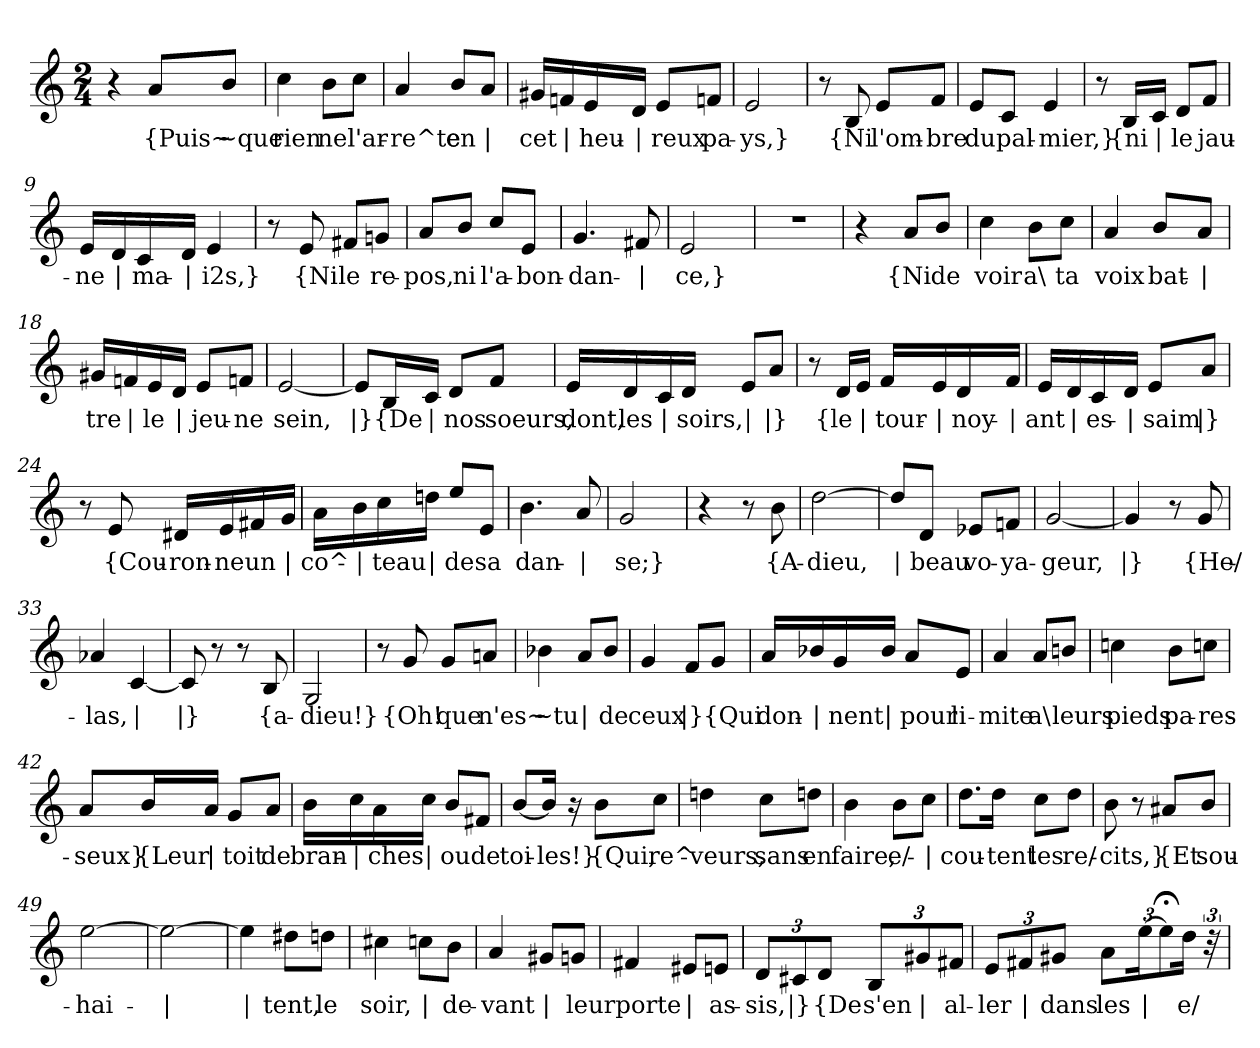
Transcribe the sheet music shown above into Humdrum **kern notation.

**kern	**text
*part1	*part1
*staff1	*staff1
*clefG2	*
*k[]	*
*M2/4	*
=1	=1
4r	.
!	!LO:LY:b
8a/L	{Puis~
!	!LO:LY:b
8b/J	~que
=2	=2
!	!LO:LY:b
4cc\	rien
!	!LO:LY:b
8b\L	ne
!	!LO:LY:b
8cc\J	l'ar-
=3	=3
!	!LO:LY:b
4a/	-re^te
!	!LO:LY:b
8b/L	en
!	!LO:LY:b
8a/J	|
=4	=4
!	!LO:LY:b
16g#X/LL	cet
!	!LO:LY:b
16fn/	|
!	!LO:LY:b
16e/	heu-
!	!LO:LY:b
16d/JJ	|
!	!LO:LY:b
8e/L	-reux
!	!LO:LY:b
8fn/J	pa-
=5	=5
!	!LO:LY:b
2e/	-ys,}
=6	=6
8r	.
!	!LO:LY:b
8B/	{Ni
!	!LO:LY:b
8e/L	l'om-
!	!LO:LY:b
8f/J	-bre
=7	=7
!	!LO:LY:b
8e/L	du
!	!LO:LY:b
8c/J	pal-
!	!LO:LY:b
4e/	-mier,}
!!LO:LB:g=z
=8	=8
8r	.
!	!LO:LY:b
16B/LL	{ni
!	!LO:LY:b
16c/JJ	|
!	!LO:LY:b
8d/L	le
!	!LO:LY:b
8f/J	jau-
=9	=9
!	!LO:LY:b
16e/LL	-ne
!	!LO:LY:b
16d/	|
!	!LO:LY:b
16c/	ma-
!	!LO:LY:b
16d/JJ	|
!	!LO:LY:b
4e/	i2s,}
=10	=10
8r	.
!	!LO:LY:b
8e/	{Ni
!	!LO:LY:b
8f#X/L	le
!	!LO:LY:b
8gn/J	re-
=11	=11
!	!LO:LY:b
8a/L	-pos,
!	!LO:LY:b
8b/J	ni
!	!LO:LY:b
8cc/L	l'a-
!	!LO:LY:b
8e/J	-bon-
=12	=12
!	!LO:LY:b
4.g/	-dan-
!	!LO:LY:b
8f#X/	|
=13	=13
!	!LO:LY:b
2e/	-ce,}
=14	=14
2r	.
=15	=15
4r	.
!	!LO:LY:b
8a/L	{Ni
!	!LO:LY:b
8b/J	de
=16	=16
!	!LO:LY:b
4cc\	voir
!	!LO:LY:b
8b\L	a\
!	!LO:LY:b
8cc\J	ta
!!LO:LB:g=z
=17	=17
!	!LO:LY:b
4a/	voix
!	!LO:LY:b
8b/L	bat-
!	!LO:LY:b
8a/J	|
=18	=18
!	!LO:LY:b
16g#X/LL	-tre
!	!LO:LY:b
16fn/	|
!	!LO:LY:b
16e/	le
!	!LO:LY:b
16d/JJ	|
!	!LO:LY:b
8e/L	jeu-
!	!LO:LY:b
8fn/J	-ne
=19	=19
!	!LO:LY:b
[2e/	sein,
=20	=20
!	!LO:LY:b
8e/L]	|}
!	!LO:LY:b
16B/L	{De
!	!LO:LY:b
16c/JJ	|
!	!LO:LY:b
8d/L	nos
!	!LO:LY:b
8f/J	soeurs,
=21	=21
!	!LO:LY:b
16e/LL	dont,
!	!LO:LY:b
16d/	les
!	!LO:LY:b
16c/	|
!	!LO:LY:b
16d/JJ	soirs,
!	!LO:LY:b
8e/L	|
!	!LO:LY:b
8a/J	|}
=22	=22
8r	.
!	!LO:LY:b
16d/LL	{le
!	!LO:LY:b
16e/JJ	|
!	!LO:LY:b
16f/LL	tour-
!	!LO:LY:b
16e/	|
!	!LO:LY:b
16d/	-noy-
!	!LO:LY:b
16f/JJ	|
!!LO:LB:g=z
=23	=23
!	!LO:LY:b
16e/LL	-ant
!	!LO:LY:b
16d/	|
!	!LO:LY:b
16c/	es-
!	!LO:LY:b
16d/JJ	|
!	!LO:LY:b
8e/L	-saim
!	!LO:LY:b
8a/J	|}
=24	=24
8r	.
!	!LO:LY:b
8e/	{Cou-
!	!LO:LY:b
16d#X/LL	-ron-
!	!LO:LY:b
16e/	-ne
!	!LO:LY:b
16f#X/	un
!	!LO:LY:b
16g/JJ	|
=25	=25
!	!LO:LY:b
16a\LL	co^-
!	!LO:LY:b
16b\	|
!	!LO:LY:b
16cc\	-teau
!	!LO:LY:b
16ddn\JJ	|
!	!LO:LY:b
8ee/L	de
!	!LO:LY:b
8e/J	sa
=26	=26
!	!LO:LY:b
4.b\	dan-
!	!LO:LY:b
8a/	|
=27	=27
!	!LO:LY:b
2g/	-se;}
=28	=28
4r	.
8r	.
!	!LO:LY:b
8b\	{A-
=29	=29
!	!LO:LY:b
[2dd\	-dieu,
=30	=30
!	!LO:LY:b
8dd/L]	|
!	!LO:LY:b
8d/J	beau
!	!LO:LY:b
8e-X/L	vo-
!	!LO:LY:b
8fn/J	-ya-
!!LO:LB:g=z
=31	=31
!	!LO:LY:b
[2g/	-geur,
=32	=32
!	!LO:LY:b
4g/]	|}
8r	.
!	!LO:LY:b
8g/	{He/-
=33	=33
!	!LO:LY:b
4a-X/	-las,
!	!LO:LY:b
[4c/	|
=34	=34
!	!LO:LY:b
8c/]	|}
8r	.
8r	.
!	!LO:LY:b
8B/	{a-
=35	=35
!	!LO:LY:b
2G/	-dieu!}
=36	=36
8r	.
!	!LO:LY:b
8g/	{Oh!
!	!LO:LY:b
8g/L	que
!	!LO:LY:b
8an/J	n'es~
=37	=37
!	!LO:LY:b
4b-X\	~tu
!	!LO:LY:b
8a/L	|
!	!LO:LY:b
8b-/J	de
=38	=38
!	!LO:LY:b
4g/	ceux
!	!LO:LY:b
8f/L	|}
!	!LO:LY:b
8g/J	{Qui
=39	=39
!	!LO:LY:b
16a/LL	don-
!	!LO:LY:b
16b-X/	|
!	!LO:LY:b
16g/	-nent
!	!LO:LY:b
16b-/JJ	|
!	!LO:LY:b
8a/L	pour
!	!LO:LY:b
8e/J	li-
!!LO:LB:g=z
=40	=40
!	!LO:LY:b
4a/	-mite
!	!LO:LY:b
8a/L	a\
!	!LO:LY:b
8bn/J	leurs
=41	=41
!	!LO:LY:b
4ccn\	pieds
!	!LO:LY:b
8b\L	pa-
!	!LO:LY:b
8ccn\J	-res-
=42	=42
!	!LO:LY:b
8a/L	-seux}
!	!LO:LY:b
16b/L	{Leur
!	!LO:LY:b
16a/JJ	|
!	!LO:LY:b
8g/L	toit
!	!LO:LY:b
8a/J	de
=43	=43
!	!LO:LY:b
16b\LL	bran-
!	!LO:LY:b
16cc\	|
!	!LO:LY:b
16a\	-ches
!	!LO:LY:b
16cc\JJ	|
!	!LO:LY:b
8b/L	ou
!	!LO:LY:b
8f#X/J	de
=44	=44
!	!LO:LY:b
[8b/L	toi-
!	!LO:LY:b
16b/Jk]	-les!}
16r	.
!	!LO:LY:b
8b\L	{Qui,
!	!LO:LY:b
8cc\J	re^-
=45	=45
!	!LO:LY:b
4ddn\	-veurs,
!	!LO:LY:b
8cc\L	sans
!	!LO:LY:b
8ddn\J	en
!!LO:LB:g=z
=46	=46
!	!LO:LY:b
4b\	faire,
!	!LO:LY:b
8b\L	e/-
!	!LO:LY:b
8cc\J	|
=47	=47
!	!LO:LY:b
8.dd\L	-cou-
!	!LO:LY:b
16dd\Jk	-tent
!	!LO:LY:b
8cc\L	les
!	!LO:LY:b
8dd\J	re/-
=48	=48
!	!LO:LY:b
8b\	-cits,}
8r	.
!	!LO:LY:b
8a#X/L	{Et
!	!LO:LY:b
8b/J	sou-
=49	=49
!	!LO:LY:b
[2ee\	-hai-
=50	=50
!	!LO:LY:b
2ee\_	|
=51	=51
!	!LO:LY:b
4ee\]	|
!	!LO:LY:b
8dd#X\L	-tent,
!	!LO:LY:b
8ddn\J	le
=52	=52
!	!LO:LY:b
4cc#X\	soir,
!	!LO:LY:b
8ccn\L	|
!	!LO:LY:b
8b\J	de-
=53	=53
!	!LO:LY:b
4a/	-vant
!	!LO:LY:b
8g#X/L	|
!	!LO:LY:b
8gn/J	leur
=54	=54
!	!LO:LY:b
4f#X/	porte
!	!LO:LY:b
8e#X/L	|
!	!LO:LY:b
8en/J	as-
!!LO:LB:g=z
=55	=55
*Xbrackettup	*
!	!LO:LY:b
12d/L	-sis,
!	!LO:LY:b
12c#X/	|}
!	!LO:LY:b
12d/J	{De
!	!LO:LY:b
12B/L	s'en
!	!LO:LY:b
12g#X/	|
!	!LO:LY:b
12f#X/J	al-
=56	=56
!	!LO:LY:b
12e/L	-ler
!	!LO:LY:b
12f#X/	|
!	!LO:LY:b
12g#X/J	dans
!	!LO:LY:b
12a\L	les
!	!LO:LY:b
[24ee\	|
12ee;<\]	.
*brackettup	*
!	!LO:LY:b
24dd\Jk	e/-
48r	.
=	=
*-	*-
